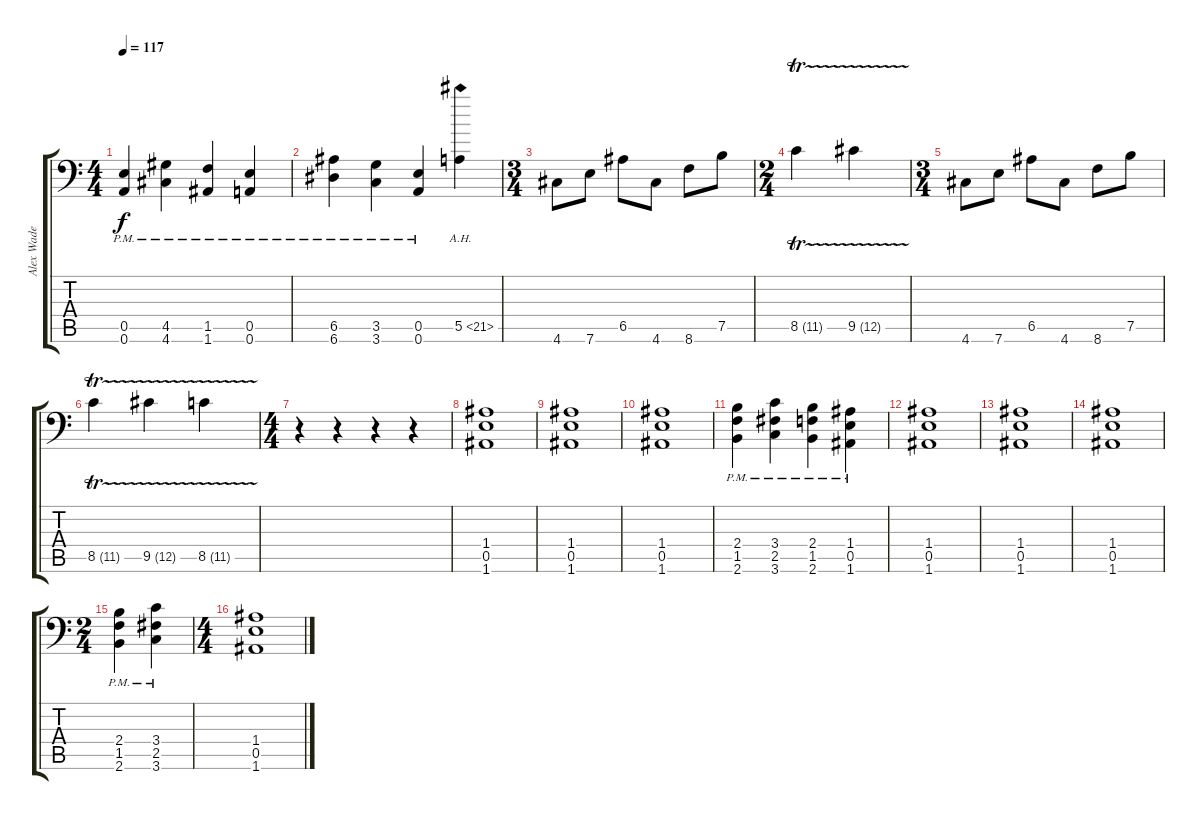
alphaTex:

\track ("Alex Wade" "Alex Wade") {instrument overdrivenguitar}
\staff {score tabs}
\tuning (B3 Gb3 D3 A2 E2 A1) {hide}
\ts (4 4)
\tempo 117
\clef f4
\ks c
(0.5{pm} 0.6{pm}).4{dy f} (4.5{pm} 4.6{pm}).4 (1.5{pm} 1.6{pm}).4 (0.5{pm} 0.6{pm}).4 |
(6.5{pm} 6.6{pm}).4 (3.5{pm} 3.6{pm}).4 (0.5{pm} 0.6{pm}).4 5.5{ah 16}.4 |
\ts (3 4)
4.6.8 7.6.8 6.5.8 4.6.8 8.6.8 7.5.8 |
\ts (2 4)
8.5{tr (11 32)}.4 9.5{tr (12 32)}.4 |
\ts (3 4)
4.6.8 7.6.8 6.5.8 4.6.8 8.6.8 7.5.8 |
8.5{tr (11 32)}.4 9.5{tr (12 32)}.4 8.5{tr (11 32)}.4 |
\ts (4 4)
r.4 r.4 r.4 r.4 |
(1.4 0.5 1.6).1 |
(1.4 0.5 1.6).1 |
(1.4 0.5 1.6).1 |
(2.4{pm} 1.5{pm} 2.6{pm}).4 (3.4{pm} 2.5{pm} 3.6{pm}).4 (2.4{pm} 1.5{pm} 2.6{pm}).4 (1.4{pm} 0.5{pm} 1.6{pm}).4 |
(1.4 0.5 1.6).1 |
(1.4 0.5 1.6).1 |
(1.4 0.5 1.6).1 |
\ts (2 4)
(2.4{pm} 1.5{pm} 2.6{pm}).4 (3.4{pm} 2.5{pm} 3.6{pm}).4 |
\ts (4 4)
(1.4 0.5 1.6).1
